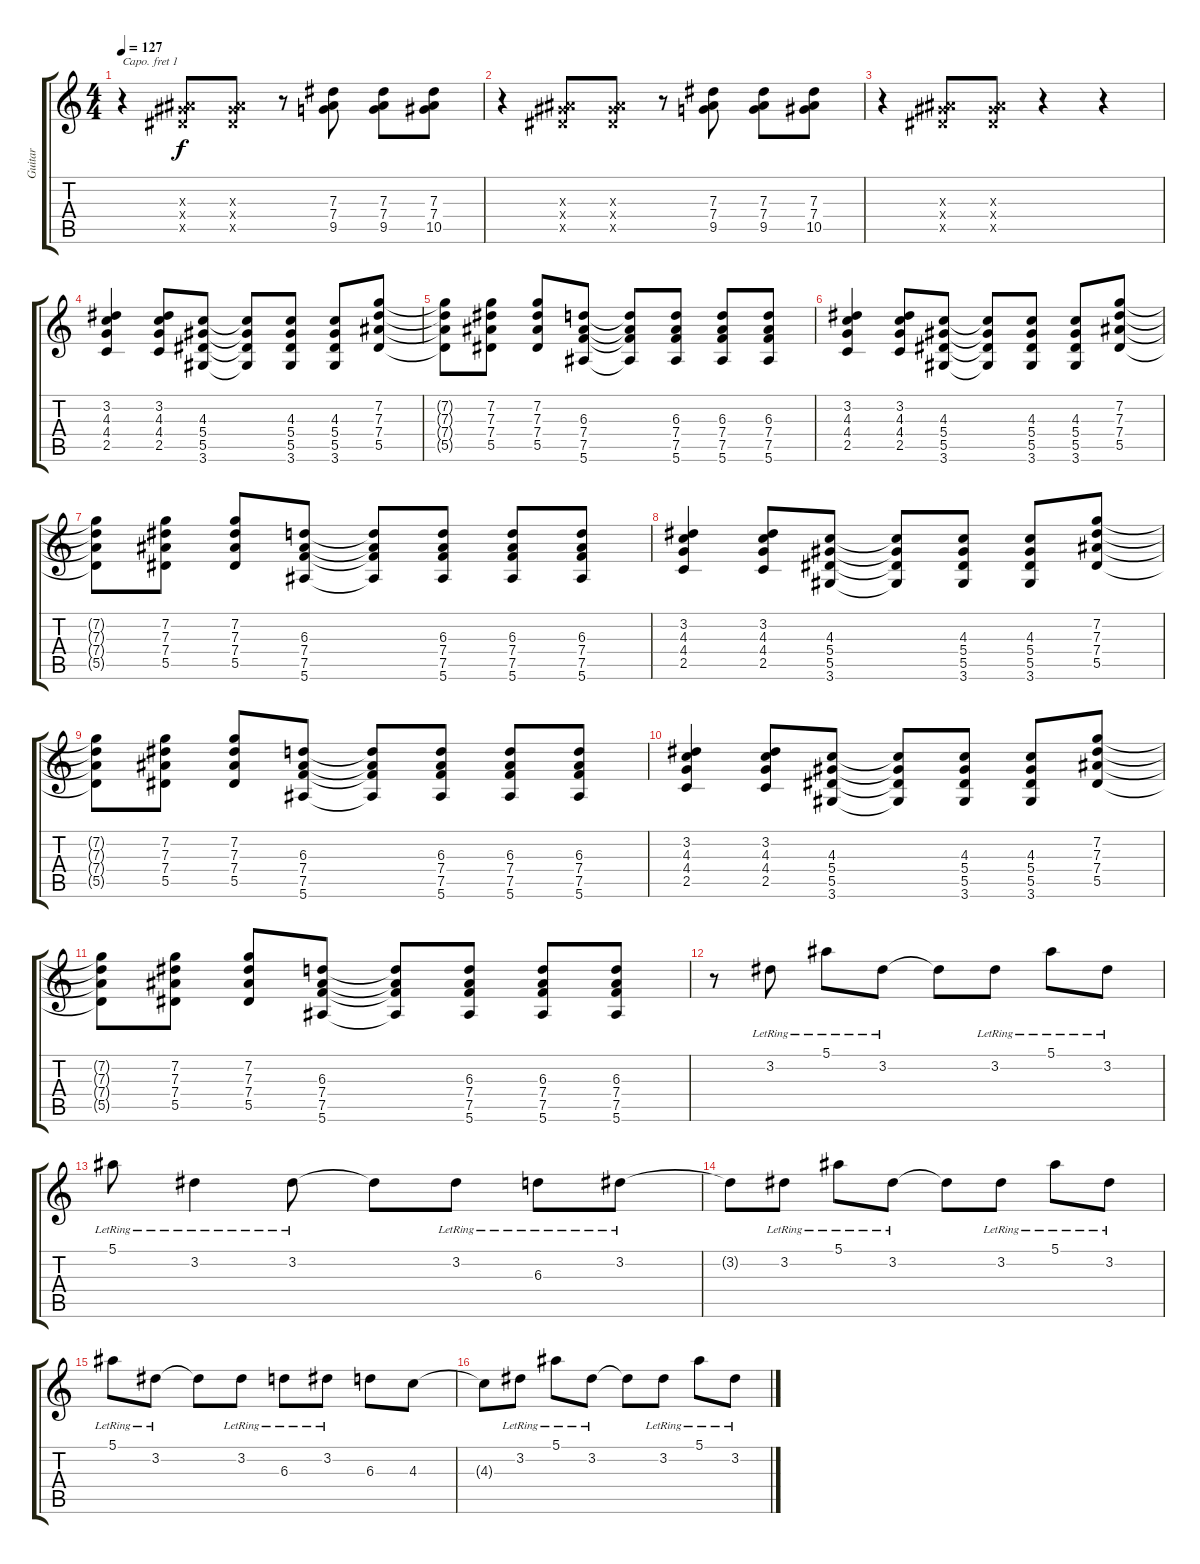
\track ("Guitar" "Guitar") {instrument acousticguitarsteel}
\staff {score tabs}
\capo 1
\tuning (E4 B3 G3 D3 A2 E2) {hide}
\ts (4 4)
\tempo 127
\clef g2
\ks c
r.4{dy f} (2.3{x} 5.4{x} 5.5{x}).8 (2.3{x} 5.4{x} 5.5{x}).8 r.8 (7.3 7.4 9.5).8 (7.3 7.4 9.5).8 (7.3 7.4 10.5).8 |
r.4 (2.3{x} 5.4{x} 5.5{x}).8 (2.3{x} 5.4{x} 5.5{x}).8 r.8 (7.3 7.4 9.5).8 (7.3 7.4 9.5).8 (7.3 7.4 10.5).8 |
r.4 (2.3{x} 5.4{x} 5.5{x}).8 (2.3{x} 5.4{x} 5.5{x}).8 r.4 r.4 |
(3.2 4.3 4.4 2.5).4{volume 10} (3.2 4.3 4.4 2.5).8 (4.3 5.4 5.5 3.6).8 (4.3{t} 5.4{t} 5.5{t} 3.6{t}).8 (4.3 5.4 5.5 3.6).8 (4.3 5.4 5.5 3.6).8 (7.2 7.3 7.4 5.5).8 |
(7.2{t} 7.3{t} 7.4{t} 5.5{t}).8 (7.2 7.3 7.4 5.5).8 (7.2 7.3 7.4 5.5).8 (6.3 7.4 7.5 5.6).8 (6.3{t} 7.4{t} 7.5{t} 5.6{t}).8 (6.3 7.4 7.5 5.6).8 (6.3 7.4 7.5 5.6).8 (6.3 7.4 7.5 5.6).8 |
(3.2 4.3 4.4 2.5).4 (3.2 4.3 4.4 2.5).8 (4.3 5.4 5.5 3.6).8 (4.3{t} 5.4{t} 5.5{t} 3.6{t}).8 (4.3 5.4 5.5 3.6).8 (4.3 5.4 5.5 3.6).8 (7.2 7.3 7.4 5.5).8 |
(7.2{t} 7.3{t} 7.4{t} 5.5{t}).8 (7.2 7.3 7.4 5.5).8 (7.2 7.3 7.4 5.5).8 (6.3 7.4 7.5 5.6).8 (6.3{t} 7.4{t} 7.5{t} 5.6{t}).8 (6.3 7.4 7.5 5.6).8 (6.3 7.4 7.5 5.6).8 (6.3 7.4 7.5 5.6).8 |
(3.2 4.3 4.4 2.5).4 (3.2 4.3 4.4 2.5).8 (4.3 5.4 5.5 3.6).8 (4.3{t} 5.4{t} 5.5{t} 3.6{t}).8 (4.3 5.4 5.5 3.6).8 (4.3 5.4 5.5 3.6).8 (7.2 7.3 7.4 5.5).8 |
(7.2{t} 7.3{t} 7.4{t} 5.5{t}).8 (7.2 7.3 7.4 5.5).8 (7.2 7.3 7.4 5.5).8 (6.3 7.4 7.5 5.6).8 (6.3{t} 7.4{t} 7.5{t} 5.6{t}).8 (6.3 7.4 7.5 5.6).8 (6.3 7.4 7.5 5.6).8 (6.3 7.4 7.5 5.6).8 |
(3.2 4.3 4.4 2.5).4 (3.2 4.3 4.4 2.5).8 (4.3 5.4 5.5 3.6).8 (4.3{t} 5.4{t} 5.5{t} 3.6{t}).8 (4.3 5.4 5.5 3.6).8 (4.3 5.4 5.5 3.6).8 (7.2 7.3 7.4 5.5).8 |
(7.2{t} 7.3{t} 7.4{t} 5.5{t}).8 (7.2 7.3 7.4 5.5).8 (7.2 7.3 7.4 5.5).8 (6.3 7.4 7.5 5.6).8 (6.3{t} 7.4{t} 7.5{t} 5.6{t}).8 (6.3 7.4 7.5 5.6).8 (6.3 7.4 7.5 5.6).8 (6.3 7.4 7.5 5.6).8 |
r.8{volume 12 balance 5 instrument acousticguitarsteel} 3.2{lr}.8 5.1{lr}.8 3.2{lr}.8 3.2{t}.8 3.2{lr}.8 5.1{lr}.8 3.2{lr}.8 |
5.1{lr}.8 3.2{lr}.4 3.2{lr}.8 3.2{t}.8 3.2{lr}.8 6.3{lr}.8 3.2{lr}.8 |
3.2{t}.8 3.2{lr}.8 5.1{lr}.8 3.2{lr}.8 3.2{t}.8 3.2{lr}.8 5.1{lr}.8 3.2{lr}.8 |
5.1{lr}.8 3.2{lr}.8 3.2{t}.8 3.2{lr}.8 6.3{lr}.8 3.2{lr}.8 6.3.8 4.3.8 |
4.3{t}.8 3.2{lr}.8 5.1{lr}.8 3.2{lr}.8 3.2{t}.8 3.2{lr}.8 5.1{lr}.8 3.2{lr}.8
